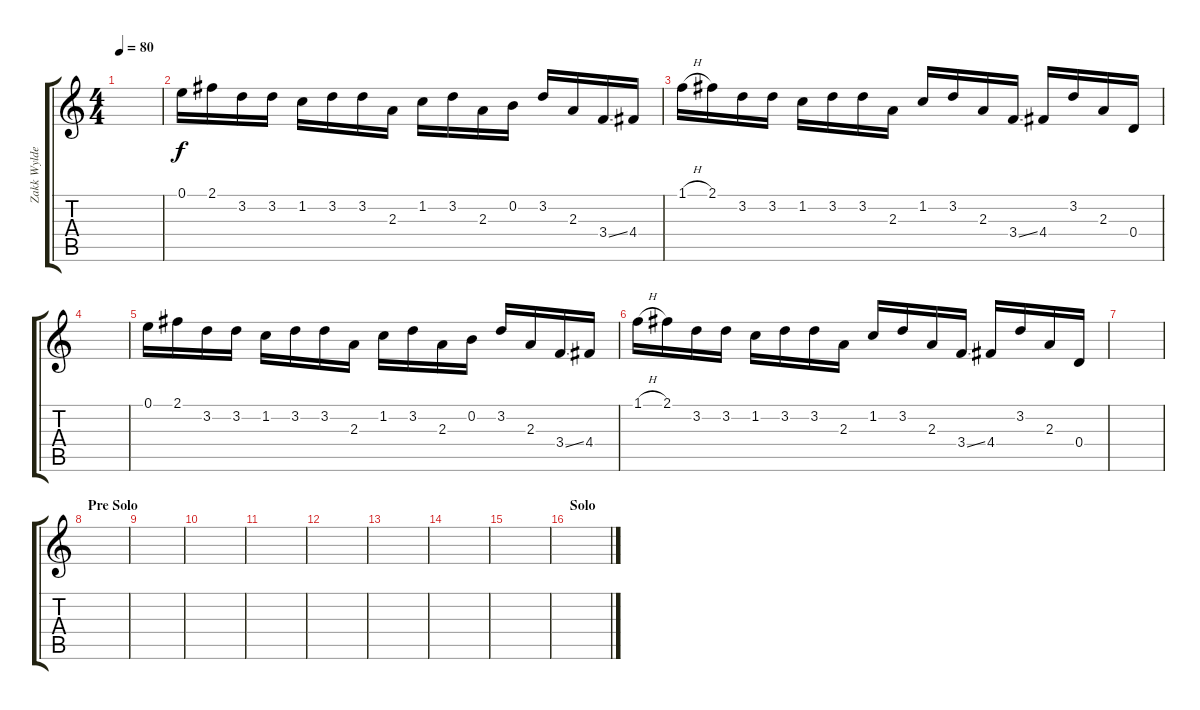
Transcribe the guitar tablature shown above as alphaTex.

\track ("Zakk Wylde (Banjo)" "Zakk Wylde") {instrument banjo}
\staff {score tabs}
\tuning (E4 B3 G3 D3 A2 E2) {hide}
\displaytranspose 12
\ts (4 4)
\tempo 80
\clef g2
\ks c
|
0.1.16 2.1.16 3.2.16 3.2.16 1.2.16 3.2.16 3.2.16 2.3.16 1.2.16 3.2.16 2.3.16 0.2.16 3.2.16 2.3.16 3.4{ss}.16 4.4.16 |
1.1{h}.16 2.1.16 3.2.16 3.2.16 1.2.16 3.2.16 3.2.16 2.3.16 1.2.16 3.2.16 2.3.16 3.4{ss}.16 4.4.16 3.2.16 2.3.16 0.4.16 |
|
0.1.16 2.1.16 3.2.16 3.2.16 1.2.16 3.2.16 3.2.16 2.3.16 1.2.16 3.2.16 2.3.16 0.2.16 3.2.16 2.3.16 3.4{ss}.16 4.4.16 |
1.1{h}.16 2.1.16 3.2.16 3.2.16 1.2.16 3.2.16 3.2.16 2.3.16 1.2.16 3.2.16 2.3.16 3.4{ss}.16 4.4.16 3.2.16 2.3.16 0.4.16 |
|
\section ("" "Pre Solo")
|
|
|
|
|
|
|
|
\section ("" "Solo")
